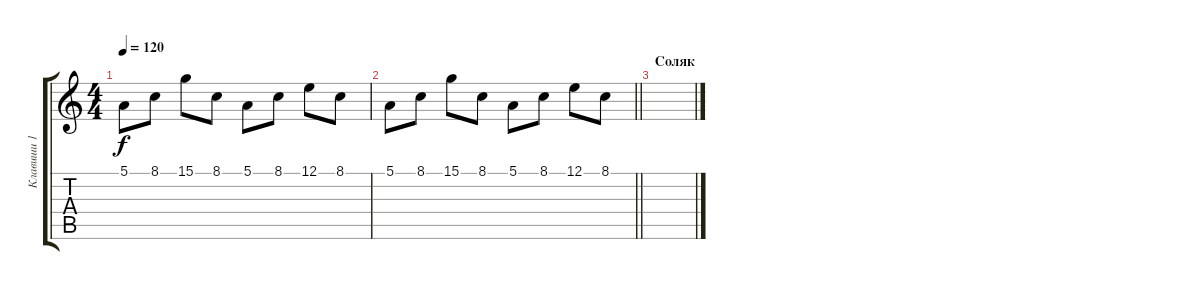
\track ("Клавиши 1" "Клавиши 1") {instrument fx4atmosphere}
\staff {score tabs}
\tuning (E4 B3 G3 D3 A2 E2) {hide}
\ts (4 4)
\tempo 120
\clef g2
\ks c
5.1.8{dy f} 8.1.8 15.1.8 8.1.8 5.1.8 8.1.8 12.1.8 8.1.8 |
\barLineRight lightlight
5.1.8 8.1.8 15.1.8 8.1.8 5.1.8 8.1.8 12.1.8 8.1.8 |
\section ("" "Соляк")
